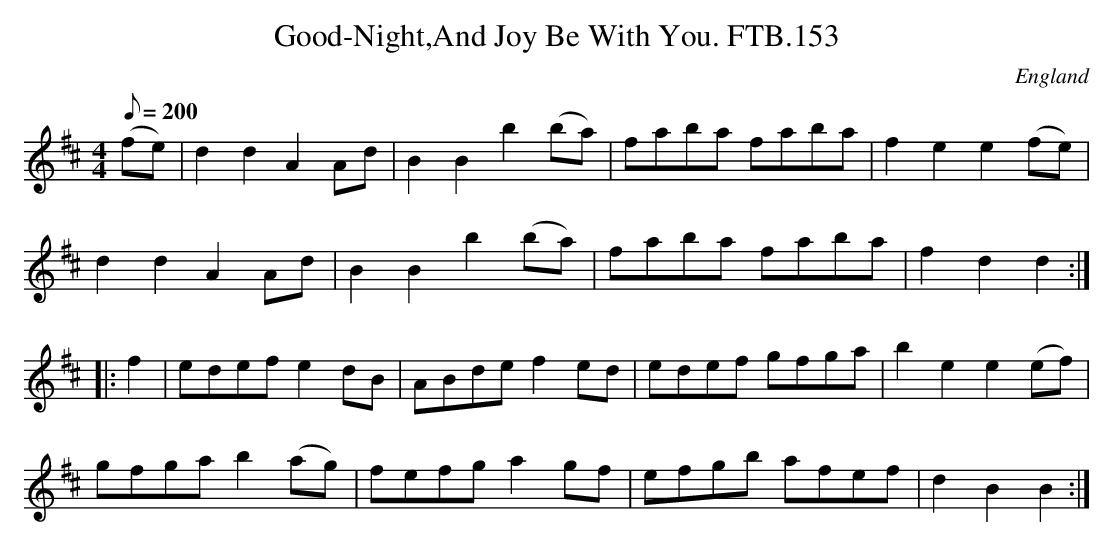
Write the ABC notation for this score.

X:1
T:Good-Night,And Joy Be With You. FTB.153
M:4/4
Q:200
O:England
K:D major
(fe)|d2d2 A2Ad|B2B2b2 (ba)|faba faba|f2e2e2(fe)|
d2d2 A2Ad|B2B2b2 (ba)|faba faba|f2d2d2:|
|:f2|edef e2dB|ABde f2ed|edef gfga|b2e2e2(ef)|
gfga b2(ag)|fefg a2gf|efgb afef|d2B2B2:|
